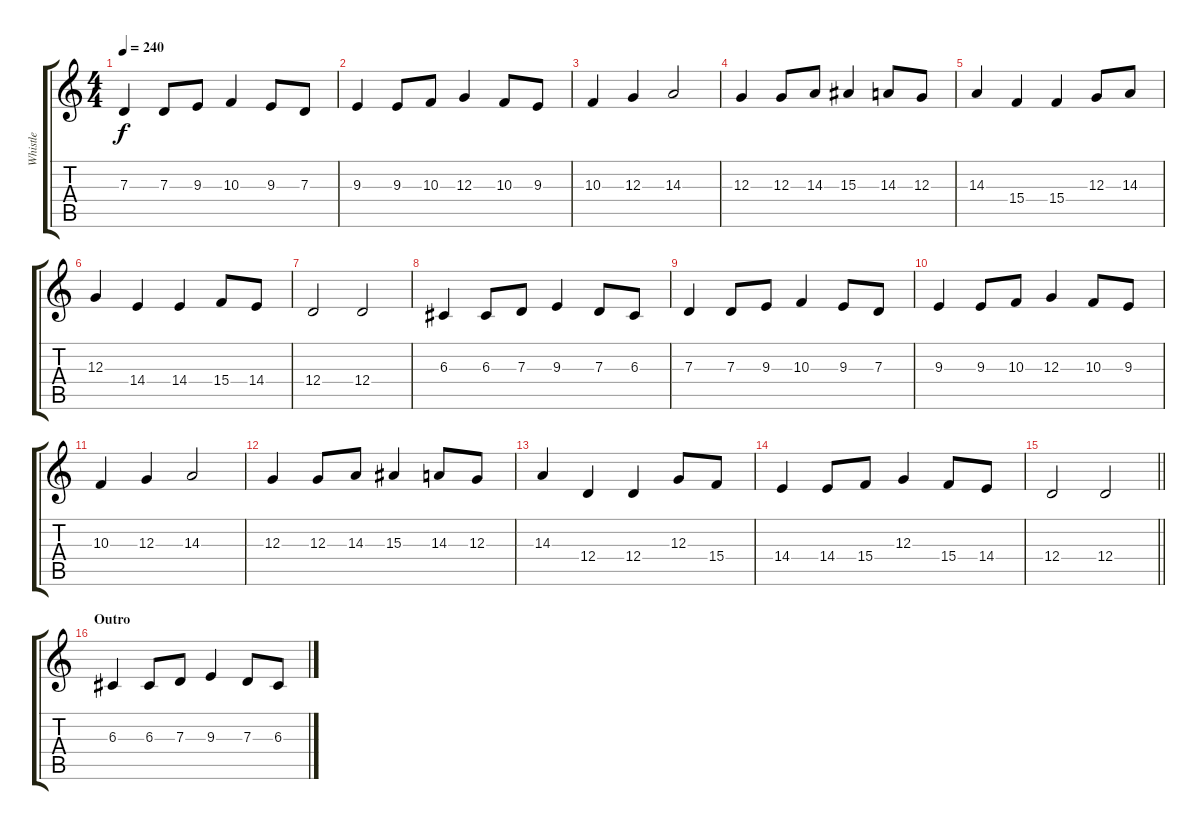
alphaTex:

\track ("Whistle" "Whistle") {instrument flute}
\staff {score tabs}
\tuning (E4 B3 G3 D3 A2 E2) {hide}
\ts (4 4)
\tempo 240
\clef g2
\ks c
7.3.4{dy f} 7.3.8 9.3.8 10.3.4 9.3.8 7.3.8 |
9.3.4 9.3.8 10.3.8 12.3.4 10.3.8 9.3.8 |
10.3.4 12.3.4 14.3.2 |
12.3.4 12.3.8 14.3.8 15.3.4 14.3.8 12.3.8 |
14.3.4 15.4.4 15.4.4 12.3.8 14.3.8 |
12.3.4 14.4.4 14.4.4 15.4.8 14.4.8 |
12.4.2 12.4.2 |
6.3.4 6.3.8 7.3.8 9.3.4 7.3.8 6.3.8 |
7.3.4 7.3.8 9.3.8 10.3.4 9.3.8 7.3.8 |
9.3.4 9.3.8 10.3.8 12.3.4 10.3.8 9.3.8 |
10.3.4 12.3.4 14.3.2 |
12.3.4 12.3.8 14.3.8 15.3.4 14.3.8 12.3.8 |
14.3.4 12.4.4 12.4.4 12.3.8 15.4.8 |
14.4.4 14.4.8 15.4.8 12.3.4 15.4.8 14.4.8 |
\barLineRight lightlight
12.4.2 12.4.2 |
\section ("" "Outro")
6.3.4 6.3.8 7.3.8 9.3.4 7.3.8 6.3.8
